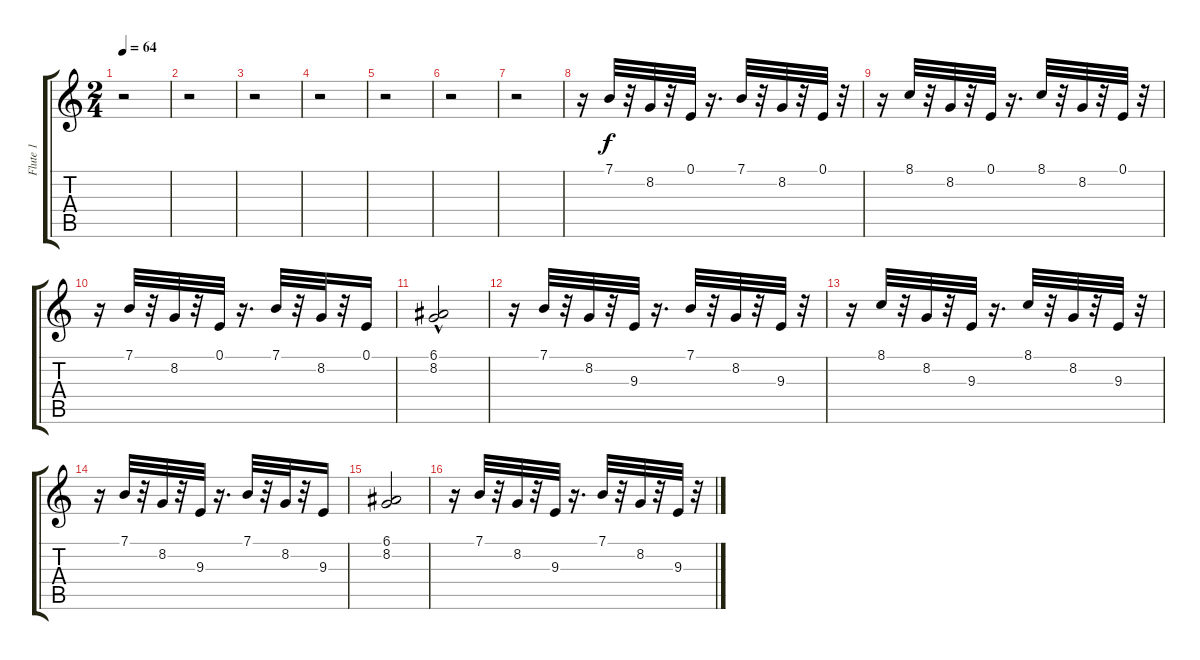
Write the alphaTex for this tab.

\track ("Flute 1" "Flute 1") {instrument flute}
\staff {score tabs}
\tuning (E4 B3 G3 D3 A2 E2) {hide}
\ts (2 4)
\tempo 64
\clef g2
\ks c
r.2{dy f} |
r.2 |
r.2 |
r.2 |
r.2 |
r.2 |
r.2 |
r.16 7.1.32 r.32 8.2.32 r.32 0.1.32 r.16{d} 7.1.32 r.32 8.2.32 r.32 0.1.32 r.32 |
r.16 8.1.32 r.32 8.2.32 r.32 0.1.32 r.16{d} 8.1.32 r.32 8.2.32 r.32 0.1.32 r.32 |
r.16 7.1.32 r.32 8.2.32 r.32 0.1.32 r.16{d} 7.1.32 r.32 8.2.32 r.32 0.1.16 |
(6.1 8.2{hac}).2 |
r.16 7.1.32 r.32 8.2.32 r.32 9.3.32 r.16{d} 7.1.32 r.32 8.2.32 r.32 9.3.32 r.32 |
r.16 8.1.32 r.32 8.2.32 r.32 9.3.32 r.16{d} 8.1.32 r.32 8.2.32 r.32 9.3.32 r.32 |
r.16 7.1.32 r.32 8.2.32 r.32 9.3.32 r.16{d} 7.1.32 r.32 8.2.32 r.32 9.3.16 |
(6.1 8.2).2 |
r.16 7.1.32 r.32 8.2.32 r.32 9.3.32 r.16{d} 7.1.32 r.32 8.2.32 r.32 9.3.32 r.32
